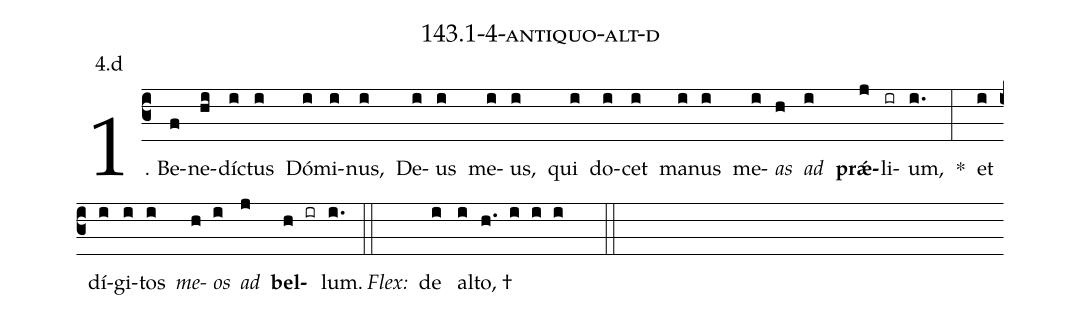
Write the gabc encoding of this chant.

name: 143.1-4-antiquo-alt-d;
annotation: 4.d;
%%
(c3)1. Be(f)ne(hi)díc(i)tus(i) Dó(i)mi(i)nus,(i) De(i)us(i) me(i)us,(i) qui(i) do(i)cet(i) ma(i)nus(i) me(i)<i>as</i>(h) <i>ad</i>(i) <b>prǽ</b>(j)li(ir)um,(i.) *(:) et(i) dí(i)gi(i)tos(i) <i>me</i>(h)<i>os</i>(i) <i>ad</i>(j) <b>bel</b>(h ir)lum.(i.) (::)
<i>Flex:</i>()  de(i) al(i)to, †(h. i i i  ::)
